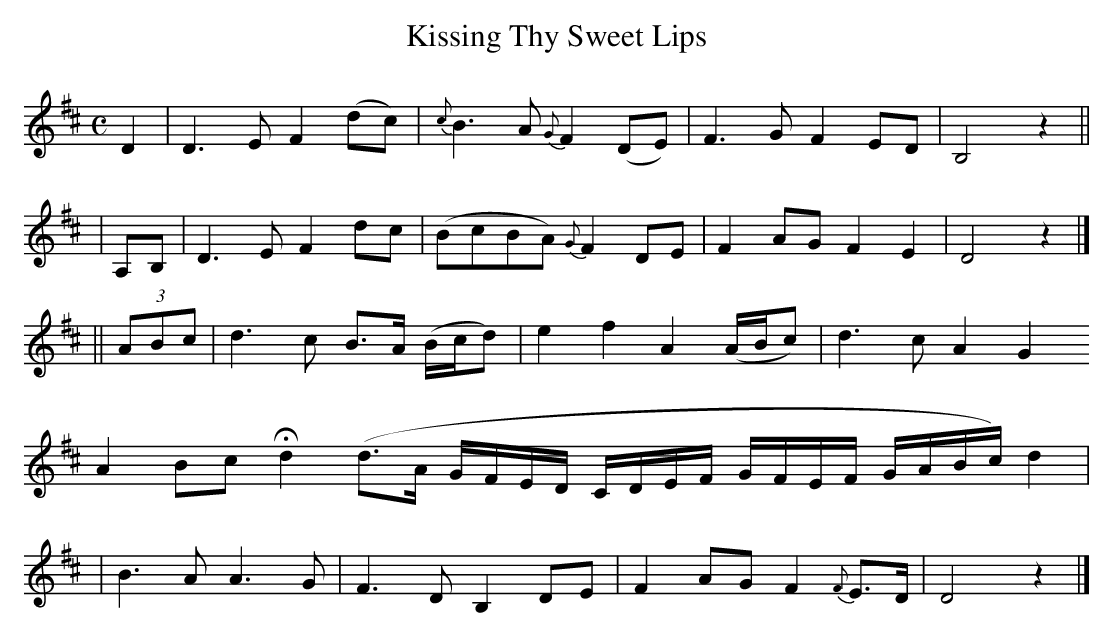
X:1
T: Kissing Thy Sweet Lips
M: C
L: 1/8
K: D
D2 | D3E F2(dc) | {c}B3A {G}F2(DE) | F3G F2ED | B,4 z2 ||
| A,B, | D3E F2dc | (BcBA) {G}F2DE | F2AG F2E2 | D4 z2 |]
|| (3ABc | d3c B>A (B/c/d) | e2f2 A2(A/B/c) | d3c A2G2
A2Bc Hd2 (d>A G/F/E/D/ C/D/E/F/  G/F/E/F/ G/A/B/c/) d2 |
| B3A A3G | F3D B,2DE | F2AG F2{F}E>D | D4 z2 |]
